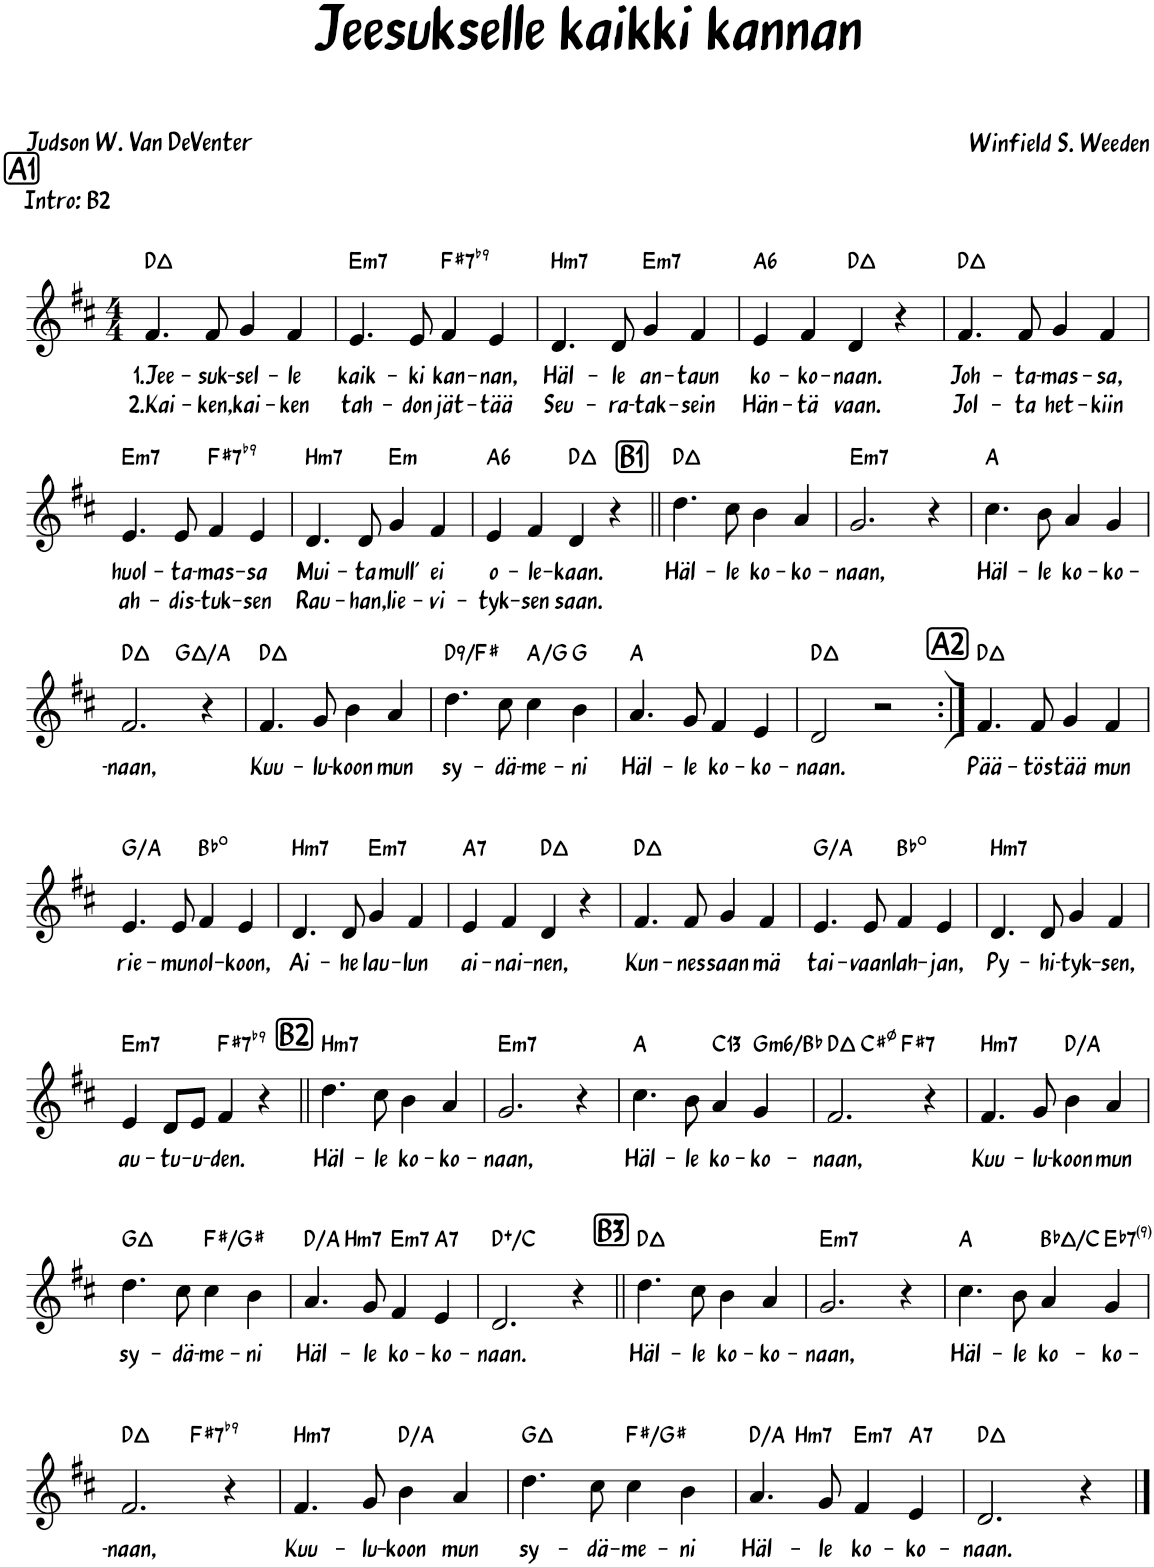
**kern	**text	**text	**harte
*part1	*part1	*part1	*part1
*staff1	*staff1	*staff1	*
*I"Piano	*	*	*
*I'Pno.	*	*	*
*clefG2	*	*	*
*k[f#c#]	*	*	*
*M4/4	*	*	*
!!LO:REH:place=s1:a:rj:fs=14:t=A1
=1	=1	=1	=1
!LO:TX:a:t=Intro&colon; B2	!	!	!
!	!LO:LY:b	!LO:LY:b	!
4.f#/	1.Jee-	2.Kai-	D:maj
!	!LO:LY:b	!LO:LY:b	!
8f#/	-suk-	-ken,	.
!	!LO:LY:b	!LO:LY:b	!
4g/	-sel-	kai-	.
!	!LO:LY:b	!LO:LY:b	!
4f#/	-le	-ken	.
=2	=2	=2	=2
!	!LO:LY:b	!LO:LY:b	!LO:H:kt=m7
4.e/	kaik-	tah-	E:min7
!	!LO:LY:b	!LO:LY:b	!
8e/	-ki	-don	.
!	!LO:LY:b	!LO:LY:b	!LO:H:kt=7
4f#/	kan-	jät-	F#:7(b9)
!	!LO:LY:b	!LO:LY:b	!
4e/	-nan,	-tää	.
=3	=3	=3	=3
!	!LO:LY:b	!LO:LY:b	!LO:H:kt=Hm7
4.d/	Häl-	Seu-	N
!	!LO:LY:b	!LO:LY:b	!
8d/	-le	-ra-	.
!	!LO:LY:b	!LO:LY:b	!LO:H:kt=m7
4g/	an-	-tak-	E:min7
!	!LO:LY:b	!LO:LY:b	!
4f#/	-taun	-sein	.
=4	=4	=4	=4
!	!LO:LY:b	!LO:LY:b	!LO:H:kt=6
4e/	ko-	Hän-	A:maj6
!	!LO:LY:b	!LO:LY:b	!
4f#/	-ko-	-tä	.
!	!LO:LY:b	!LO:LY:b	!
4d/	-naan.	vaan.	D:maj
4r	.	.	.
=5	=5	=5	=5
!	!LO:LY:b	!LO:LY:b	!
4.f#/	Joh-	Jol-	D:maj
!	!LO:LY:b	!LO:LY:b	!
8f#/	-ta-	-ta	.
!	!LO:LY:b	!LO:LY:b	!
4g/	-mas-	het-	.
!	!LO:LY:b	!LO:LY:b	!
4f#/	-sa,	-kiin	.
!!LO:LB:g=z
=6	=6	=6	=6
!	!LO:LY:b	!LO:LY:b	!LO:H:kt=m7
4.e/	huol-	ah-	E:min7
!	!LO:LY:b	!LO:LY:b	!
8e/	-ta-	-dis-	.
!	!LO:LY:b	!LO:LY:b	!LO:H:kt=7
4f#/	-mas-	-tuk-	F#:7(b9)
!	!LO:LY:b	!LO:LY:b	!
4e/	-sa	-sen	.
=7	=7	=7	=7
!	!LO:LY:b	!LO:LY:b	!LO:H:kt=Hm7
4.d/	Mui-	Rau-	N
!	!LO:LY:b	!LO:LY:b	!
8d/	-ta	-han,	.
!	!LO:LY:b	!LO:LY:b	!LO:H:kt=m
4g/	mull'	lie-	E:min
!	!LO:LY:b	!LO:LY:b	!
4f#/	ei	-vi-	.
=8	=8	=8	=8
!	!LO:LY:b	!LO:LY:b	!LO:H:kt=6
4e/	o-	-tyk-	A:maj6
!	!LO:LY:b	!LO:LY:b	!
4f#/	-le-	-sen	.
!	!LO:LY:b	!LO:LY:b	!
4d/	-kaan.	saan.	D:maj
4r	.	.	.
!!LO:REH:place=s1:a:rj:fs=14:t=B1
=9||	=9||	=9||	=9||
!	!LO:LY:b	!	!
4.dd\	Häl-	.	D:maj
!	!LO:LY:b	!	!
8cc#\	-le	.	.
!	!LO:LY:b	!	!
4b\	ko-	.	.
!	!LO:LY:b	!	!
4a/	-ko-	.	.
=10	=10	=10	=10
!	!LO:LY:b	!	!LO:H:kt=m7
2.g/	-naan,	.	E:min7
4r	.	.	.
=11	=11	=11	=11
!	!LO:LY:b	!	!
4.cc#\	Häl-	.	A:maj
!	!LO:LY:b	!	!
8b\	-le	.	.
!	!LO:LY:b	!	!
4a/	ko-	.	.
!	!LO:LY:b	!	!
4g/	-ko-	.	.
!!LO:LB:g=z
=12	=12	=12	=12
!	!LO:LY:b	!	!
*^	*	*	*
2.f#/	2ryy	-naan,	.	D:maj
.	2ryy	.	.	G:maj/2
4r	.	.	.	.
=13	=13	=13	=13	=13
!	!	!LO:LY:b	!	!
*v	*v	*	*	*
4.f#/	Kuu-	.	D:maj
!	!LO:LY:b	!	!
8g/	-lu-	.	.
!	!LO:LY:b	!	!
4b\	-koon	.	.
!	!LO:LY:b	!	!
4a/	mun	.	.
=14	=14	=14	=14
!	!LO:LY:b	!	!LO:H:kt=9
4.dd\	sy-	.	D:9/3
!	!LO:LY:b	!	!
8cc#\	-dä-	.	.
!	!LO:LY:b	!	!
4cc#\	-me-	.	A:maj/b7
!	!LO:LY:b	!	!
4b\	ni	.	G:maj
=15	=15	=15	=15
!	!LO:LY:b	!	!
4.a/	Häl-	.	A:maj
!	!LO:LY:b	!	!
8g/	-le	.	.
!	!LO:LY:b	!	!
4f#/	ko-	.	.
!	!LO:LY:b	!	!
4e/	-ko-	.	.
=16	=16	=16	=16
!	!LO:LY:b	!	!
2d/	-naan.	.	D:maj
2r	.	.	.
!!LO:REH:place=s1:a:rj:fs=14:t=A2
=17:|!	=17:|!	=17:|!	=17:|!
!	!LO:LY:b	!	!
4.f#/	Pää-	.	D:maj
!	!LO:LY:b	!	!
8f#/	-tös	.	.
!	!LO:LY:b	!	!
4g/	tää	.	.
!	!LO:LY:b	!	!
4f#/	mun	.	.
!!LO:LB:g=z
=18	=18	=18	=18
!	!LO:LY:b	!	!
4.e/	rie-	.	G:maj/2
!	!LO:LY:b	!	!
8e/	-mun	.	.
!	!LO:LY:b	!	!
4f#/	ol-	.	Bb:dim
!	!LO:LY:b	!	!
4e/	-koon,	.	.
=19	=19	=19	=19
!	!LO:LY:b	!	!LO:H:kt=Hm7
4.d/	Ai-	.	N
!	!LO:LY:b	!	!
8d/	-he	.	.
!	!LO:LY:b	!	!LO:H:kt=m7
4g/	lau-	.	E:min7
!	!LO:LY:b	!	!
4f#/	-lun	.	.
=20	=20	=20	=20
!	!LO:LY:b	!	!LO:H:kt=7
4e/	ai-	.	A:7
!	!LO:LY:b	!	!
4f#/	-nai-	.	.
!	!LO:LY:b	!	!
4d/	-nen,	.	D:maj
4r	.	.	.
=21	=21	=21	=21
!	!LO:LY:b	!	!
4.f#/	Kun-	.	D:maj
!	!LO:LY:b	!	!
8f#/	-nes	.	.
!	!LO:LY:b	!	!
4g/	saan	.	.
!	!LO:LY:b	!	!
4f#/	mä	.	.
=22	=22	=22	=22
!	!LO:LY:b	!	!
4.e/	tai-	.	G:maj/2
!	!LO:LY:b	!	!
8e/	-vaan	.	.
!	!LO:LY:b	!	!
4f#/	lah-	.	Bb:dim
!	!LO:LY:b	!	!
4e/	-jan,	.	.
=23	=23	=23	=23
!	!LO:LY:b	!	!LO:H:kt=Hm7
4.d/	Py-	.	N
!	!LO:LY:b	!	!
8d/	-hi-	.	.
!	!LO:LY:b	!	!
4g/	-tyk-	.	.
!	!LO:LY:b	!	!
4f#/	-sen,	.	.
!!LO:LB:g=z
=24	=24	=24	=24
!	!LO:LY:b	!	!LO:H:kt=m7
4e/	au-	.	E:min7
!	!LO:LY:b	!	!
8d/L	tu-	.	.
!	!LO:LY:b	!	!
8e/J	-u-	.	.
!	!LO:LY:b	!	!LO:H:kt=7
4f#/	-den.	.	F#:7(b9)
4r	.	.	.
!!LO:REH:place=s1:a:rj:fs=14:t=B2
=25||	=25||	=25||	=25||
!	!LO:LY:b	!	!LO:H:kt=Hm7
4.dd\	Häl-	.	N
!	!LO:LY:b	!	!
8cc#\	-le	.	.
!	!LO:LY:b	!	!
4b\	ko-	.	.
!	!LO:LY:b	!	!
4a/	-ko-	.	.
=26	=26	=26	=26
!	!LO:LY:b	!	!LO:H:kt=m7
2.g/	-naan,	.	E:min7
4r	.	.	.
=27	=27	=27	=27
!	!LO:LY:b	!	!
4.cc#\	Häl-	.	A:maj
!	!LO:LY:b	!	!
8b\	-le	.	.
!	!LO:LY:b	!	!LO:H:kt=13
4a/	ko-	.	C:9(11,13)
!	!LO:LY:b	!	!LO:H:kt=m6
4g/	-ko-	.	G:min6/b3
=28	=28	=28	=28
!	!LO:LY:b	!	!
*^	*	*	*
*	*^	*	*	*
2.f#/	4ryy	2ryy	-naan,	.	D:maj
.	2.ryy	.	.	.	C#:hdim7
!	!	!	!	!	!LO:H:kt=7
.	.	2ryy	.	.	F#:7
4r	.	.	.	.	.
=29	=29	=29	=29	=29	=29
!	!	!	!LO:LY:b	!	!LO:H:kt=Hm7
*v	*v	*v	*	*	*
4.f#/	Kuu-	.	N
!	!LO:LY:b	!	!
8g/	-lu-	.	.
!	!LO:LY:b	!	!
4b\	-koon	.	D:maj/5
!	!LO:LY:b	!	!
4a/	mun	.	.
!!LO:LB:g=z
=30	=30	=30	=30
!	!LO:LY:b	!	!
4.dd\	sy-	.	G:maj
!	!LO:LY:b	!	!
8cc#\	-dä-	.	.
!	!LO:LY:b	!	!
4cc#\	-me-	.	F#:maj/2
!	!LO:LY:b	!	!
4b\	-ni	.	.
=31	=31	=31	=31
!	!LO:LY:b	!	!LO:H:n=2:kt=Hm7
4.a/	Häl-	.	D:maj/5 N
!	!LO:LY:b	!	!
8g/	-le	.	.
!	!LO:LY:b	!	!LO:H:kt=m7
4f#/	ko-	.	E:min7
!	!LO:LY:b	!	!LO:H:kt=7
4e/	-ko-	.	A:7
=32	=32	=32	=32
!	!LO:LY:b	!	!
2.d/	-naan.	.	D:aug/b7
4r	.	.	.
!!LO:REH:place=s1:a:rj:fs=14:t=B3
=33||	=33||	=33||	=33||
!	!LO:LY:b	!	!
4.dd\	Häl-	.	D:maj
!	!LO:LY:b	!	!
8cc#\	-le	.	.
!	!LO:LY:b	!	!
4b\	ko-	.	.
!	!LO:LY:b	!	!
4a/	-ko-	.	.
=34	=34	=34	=34
!	!LO:LY:b	!	!LO:H:kt=m7
2.g/	-naan,	.	E:min7
4r	.	.	.
=35	=35	=35	=35
!	!LO:LY:b	!	!
4.cc#\	Häl-	.	A:maj
!	!LO:LY:b	!	!
8b\	-le	.	.
!	!LO:LY:b	!	!
4a/	ko-	.	Bb:maj/2
!	!LO:LY:b	!	!LO:H:kt=7
4g/	-ko-	.	Eb:7(9)
!!LO:LB:g=z
=36	=36	=36	=36
!	!LO:LY:b	!	!
*^	*	*	*
2.f#/	2ryy	-naan,	.	D:maj
!	!	!	!	!LO:H:kt=7
.	2ryy	.	.	F#:7(b9)
4r	.	.	.	.
=37	=37	=37	=37	=37
!	!	!LO:LY:b	!	!LO:H:kt=Hm7
*v	*v	*	*	*
4.f#/	Kuu-	.	N
!	!LO:LY:b	!	!
8g/	-lu-	.	.
!	!LO:LY:b	!	!
4b\	-koon	.	D:maj/5
!	!LO:LY:b	!	!
4a/	mun	.	.
=38	=38	=38	=38
!	!LO:LY:b	!	!
4.dd\	sy-	.	G:maj
!	!LO:LY:b	!	!
8cc#\	-dä-	.	.
!	!LO:LY:b	!	!
4cc#\	-me-	.	F#:maj/2
!	!LO:LY:b	!	!
4b\	-ni	.	.
=39	=39	=39	=39
!	!LO:LY:b	!	!LO:H:n=2:kt=Hm7
4.a/	Häl-	.	D:maj/5 N
!	!LO:LY:b	!	!
8g/	-le	.	.
!	!LO:LY:b	!	!LO:H:kt=m7
4f#/	ko-	.	E:min7
!	!LO:LY:b	!	!LO:H:kt=7
4e/	-ko-	.	A:7
=40	=40	=40	=40
!	!LO:LY:b	!	!
2.d/	-naan.	.	D:maj
4r	.	.	.
==	==	==	==
*-	*-	*-	*-
